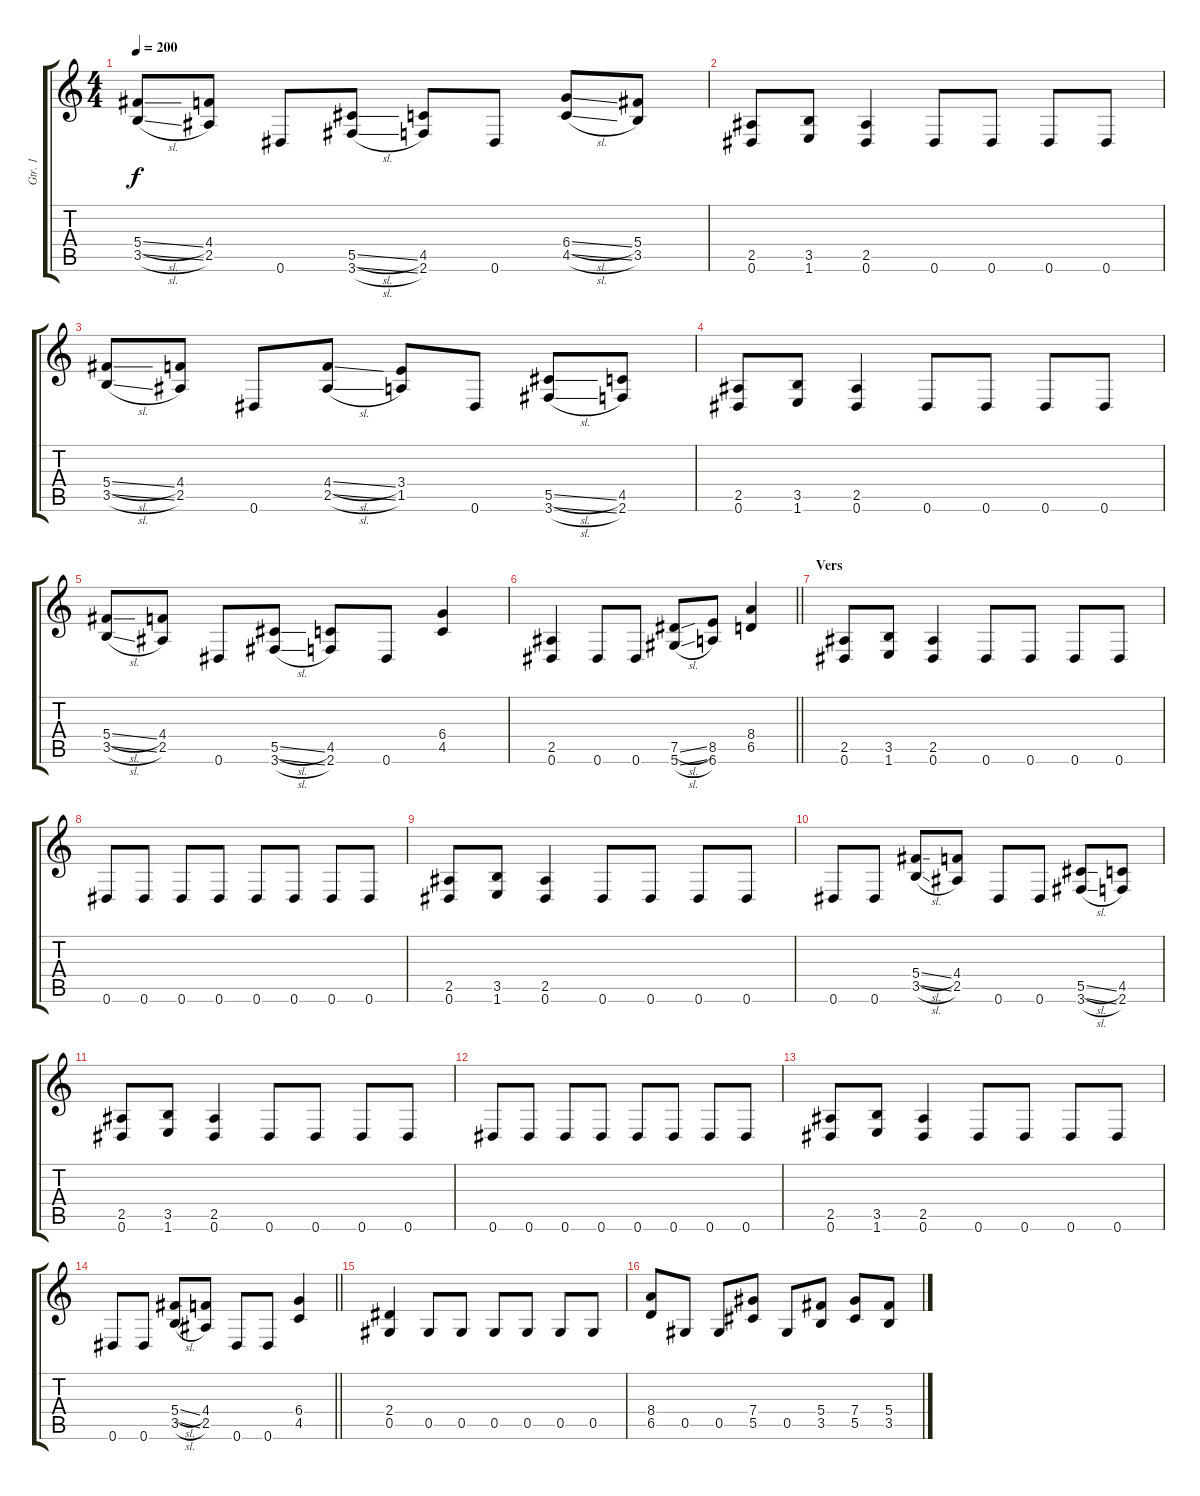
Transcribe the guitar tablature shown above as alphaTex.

\track ("Gtr. 1" "Gtr. 1") {instrument distortionguitar}
\staff {score tabs}
\tuning (Eb4 Bb3 Gb3 Db3 Ab2 Eb2) {hide}
\ts (4 4)
\tempo 200
\clef g2
\ks c
(5.4{sl} 3.5{sl}).8{dy f} (4.4 2.5).8 0.6.8 (5.5{sl} 3.6{sl}).8 (4.5 2.6).8 0.6.8 (6.4{sl} 4.5{sl}).8 (5.4 3.5).8 |
(2.5 0.6).8 (3.5 1.6).8 (2.5 0.6).4 0.6.8 0.6.8 0.6.8 0.6.8 |
(5.4{sl} 3.5{sl}).8 (4.4 2.5).8 0.6.8 (4.4{sl} 2.5{sl}).8 (3.4 1.5).8 0.6.8 (5.5{sl} 3.6{sl}).8 (4.5 2.6).8 |
(2.5 0.6).8 (3.5 1.6).8 (2.5 0.6).4 0.6.8 0.6.8 0.6.8 0.6.8 |
(5.4{sl} 3.5{sl}).8 (4.4 2.5).8 0.6.8 (5.5{sl} 3.6{sl}).8 (4.5 2.6).8 0.6.8 (6.4 4.5).4 |
\barLineRight lightlight
(2.5 0.6).4 0.6.8 0.6.8 (7.5{sl} 5.6{sl}).8 (8.5 6.6).8 (8.4 6.5).4 |
\section ("" "Vers")
(2.5 0.6).8 (3.5 1.6).8 (2.5 0.6).4 0.6.8 0.6.8 0.6.8 0.6.8 |
0.6.8 0.6.8 0.6.8 0.6.8 0.6.8 0.6.8 0.6.8 0.6.8 |
(2.5 0.6).8 (3.5 1.6).8 (2.5 0.6).4 0.6.8 0.6.8 0.6.8 0.6.8 |
0.6.8 0.6.8 (5.4{sl} 3.5{sl}).8 (4.4 2.5).8 0.6.8 0.6.8 (5.5{sl} 3.6{sl}).8 (4.5 2.6).8 |
(2.5 0.6).8 (3.5 1.6).8 (2.5 0.6).4 0.6.8 0.6.8 0.6.8 0.6.8 |
0.6.8 0.6.8 0.6.8 0.6.8 0.6.8 0.6.8 0.6.8 0.6.8 |
(2.5 0.6).8 (3.5 1.6).8 (2.5 0.6).4 0.6.8 0.6.8 0.6.8 0.6.8 |
\barLineRight lightlight
0.6.8 0.6.8 (5.4{sl} 3.5{sl}).8 (4.4 2.5).8 0.6.8 0.6.8 (6.4 4.5).4 |
(2.4 0.5).4 0.5.8 0.5.8 0.5.8 0.5.8 0.5.8 0.5.8 |
(8.4 6.5).8 0.5.8 0.5.8 (7.4 5.5).8 0.5.8 (5.4 3.5).8 (7.4 5.5).8 (5.4 3.5).8
